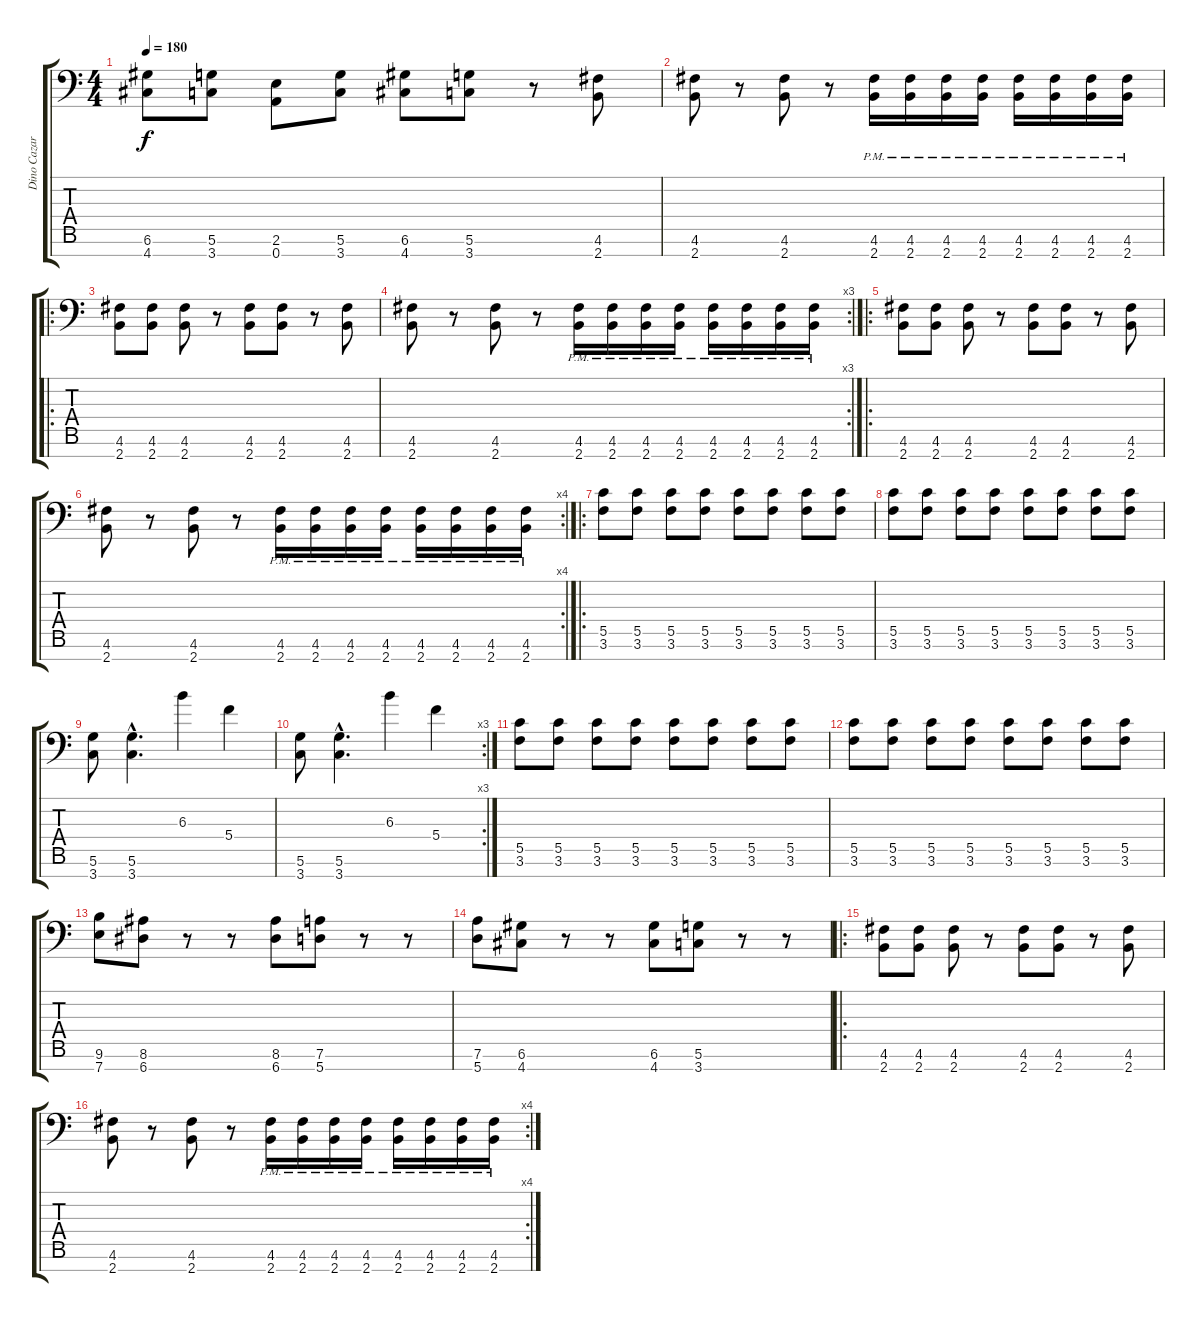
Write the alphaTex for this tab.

\track ("Dino Cazares" "Dino Cazar") {instrument distortionguitar}
\staff {score tabs}
\tuning (D4 A3 F3 C3 G2 D2 A1) {hide}
\ts (4 4)
\tempo 180
\clef f4
\ks c
(6.6 4.7).8{dy f instrument distortionguitar} (5.6 3.7).8 (2.6 0.7).8 (5.6 3.7).8 (6.6 4.7).8 (5.6 3.7).8 r.8 (4.6 2.7).8 |
(4.6 2.7).8 r.8 (4.6 2.7).8 r.8 (4.6 2.7{pm}).16 (4.6 2.7{pm}).16 (4.6 2.7{pm}).16 (4.6 2.7{pm}).16 (4.6 2.7{pm}).16 (4.6 2.7{pm}).16 (4.6 2.7{pm}).16 (4.6 2.7{pm}).16 |
\ro
(4.6 2.7).8 (4.6 2.7).8 (4.6 2.7).8 r.8 (4.6 2.7).8 (4.6 2.7).8 r.8 (4.6 2.7).8 |
\rc 3
(4.6 2.7).8 r.8 (4.6 2.7).8 r.8 (4.6 2.7{pm}).16 (4.6 2.7{pm}).16 (4.6 2.7{pm}).16 (4.6 2.7{pm}).16 (4.6 2.7{pm}).16 (4.6 2.7{pm}).16 (4.6 2.7{pm}).16 (4.6 2.7{pm}).16 |
\ro
(4.6 2.7).8 (4.6 2.7).8 (4.6 2.7).8 r.8 (4.6 2.7).8 (4.6 2.7).8 r.8 (4.6 2.7).8 |
\rc 4
(4.6 2.7).8 r.8 (4.6 2.7).8 r.8 (4.6{pm} 2.7).16 (4.6{pm} 2.7).16 (4.6{pm} 2.7).16 (4.6{pm} 2.7).16 (4.6{pm} 2.7).16 (4.6{pm} 2.7).16 (4.6{pm} 2.7).16 (4.6 2.7{pm}).16 |
\ro
(5.5 3.6).8 (5.5 3.6).8 (5.5 3.6).8 (5.5 3.6).8 (5.5 3.6).8 (5.5 3.6).8 (5.5 3.6).8 (5.5 3.6).8 |
(5.5 3.6).8 (5.5 3.6).8 (5.5 3.6).8 (5.5 3.6).8 (5.5 3.6).8 (5.5 3.6).8 (5.5 3.6).8 (5.5 3.6).8 |
(5.6 3.7).8 (5.6{hac} 3.7{hac}).4{d} 6.3.4 5.4.4 |
\rc 3
(5.6 3.7).8 (5.6{hac} 3.7{hac}).4{d} 6.3.4 5.4.4 |
(5.5 3.6).8 (5.5 3.6).8 (5.5 3.6).8 (5.5 3.6).8 (5.5 3.6).8 (5.5 3.6).8 (5.5 3.6).8 (5.5 3.6).8 |
(5.5 3.6).8 (5.5 3.6).8 (5.5 3.6).8 (5.5 3.6).8 (5.5 3.6).8 (5.5 3.6).8 (5.5 3.6).8 (5.5 3.6).8 |
(9.6 7.7).8 (8.6 6.7).8 r.8 r.8 (8.6 6.7).8 (7.6 5.7).8 r.8 r.8 |
(7.6 5.7).8 (6.6 4.7).8 r.8 r.8 (6.6 4.7).8 (5.6 3.7).8 r.8 r.8 |
\ro
(4.6 2.7).8 (4.6 2.7).8 (4.6 2.7).8 r.8 (4.6 2.7).8 (4.6 2.7).8 r.8 (4.6 2.7).8 |
\rc 4
(4.6 2.7).8 r.8 (4.6 2.7).8 r.8 (4.6{pm} 2.7).16 (4.6{pm} 2.7).16 (4.6{pm} 2.7).16 (4.6{pm} 2.7).16 (4.6{pm} 2.7).16 (4.6{pm} 2.7).16 (4.6{pm} 2.7).16 (4.6{pm} 2.7).16
